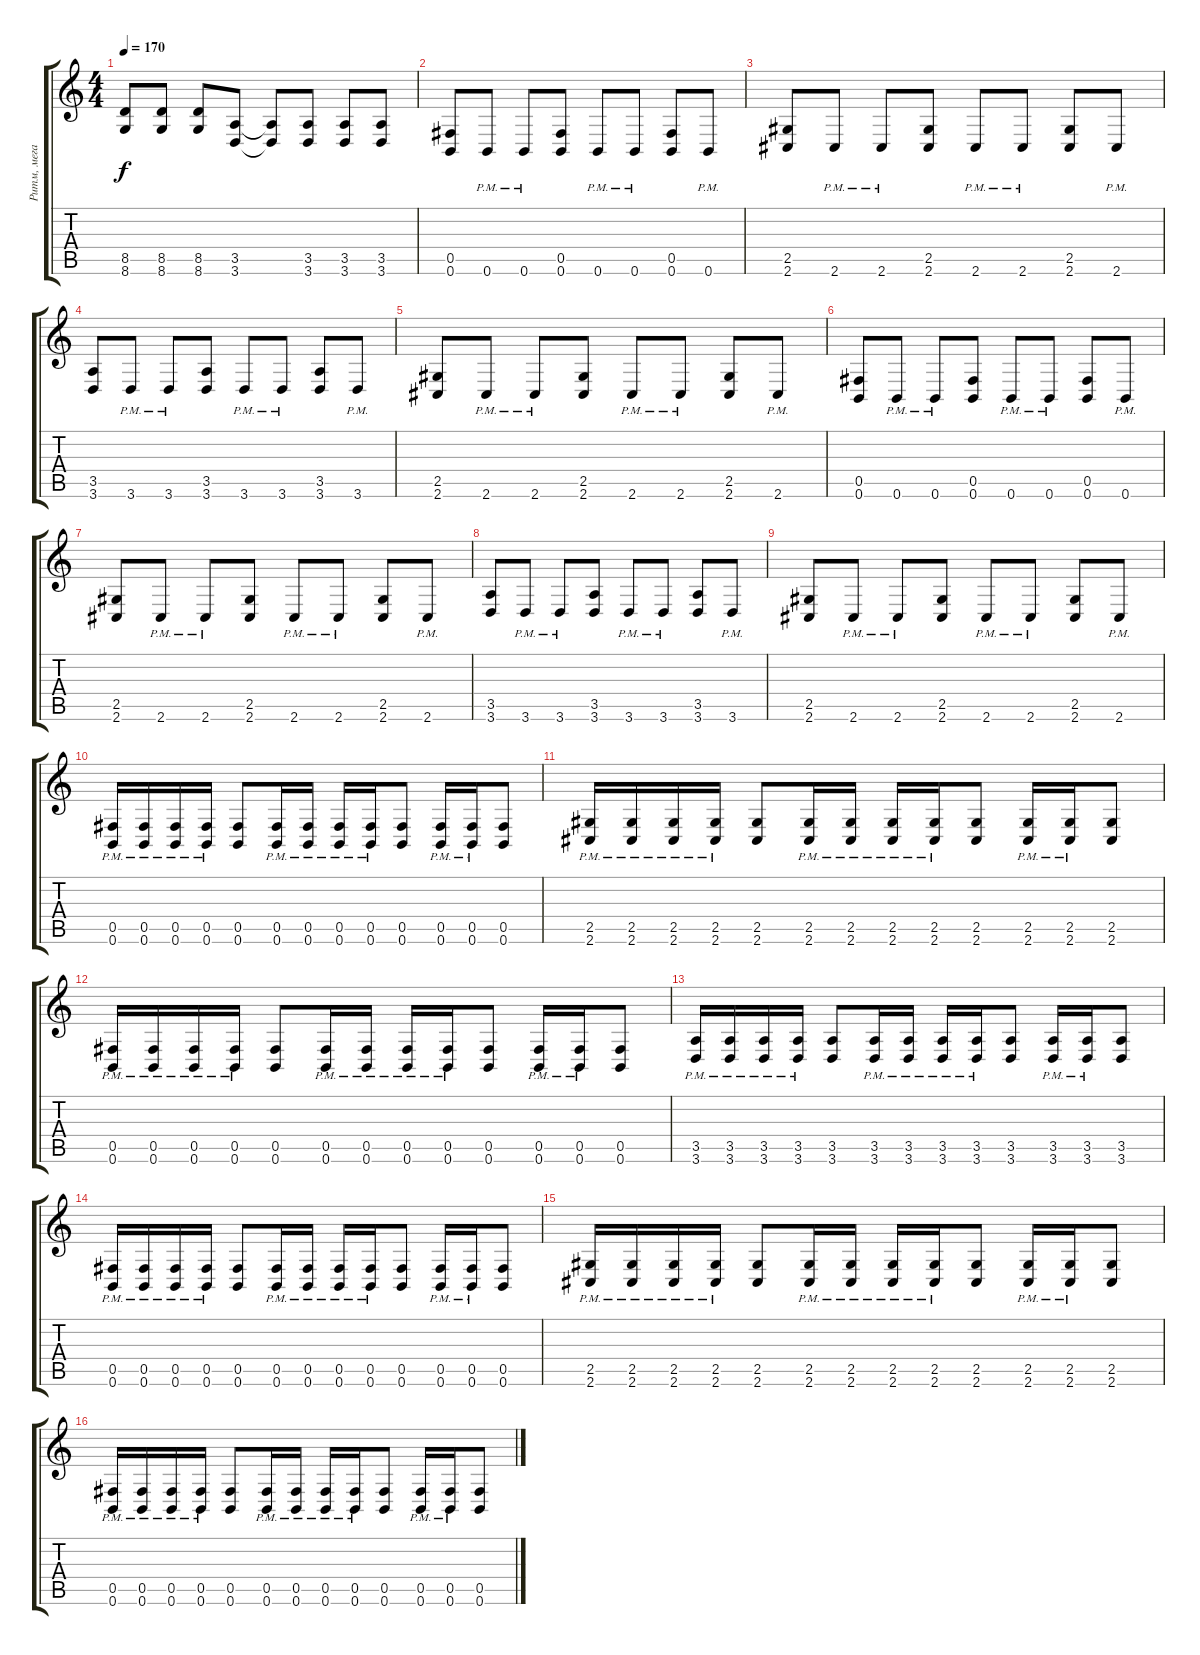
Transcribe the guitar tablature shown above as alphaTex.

\track ("Ритм, мега оригинальный))" "Ритм, мега") {instrument distortionguitar}
\staff {score tabs}
\tuning (Db4 Ab3 E3 B2 Gb2 B1) {hide}
\ts (4 4)
\tempo 170
\clef g2
\ks c
(8.5{t} 8.6{t}).8{dy f} (8.5 8.6).8 (8.5 8.6).8 (3.5 3.6).8 (3.5{t} 3.6{t}).8 (3.5 3.6).8 (3.5 3.6).8 (3.5 3.6).8 |
(0.5 0.6).8 0.6{pm}.8 0.6{pm}.8 (0.5 0.6).8 0.6{pm}.8 0.6{pm}.8 (0.5 0.6).8 0.6{pm}.8 |
(2.5 2.6).8 2.6{pm}.8 2.6{pm}.8 (2.5 2.6).8 2.6{pm}.8 2.6{pm}.8 (2.5 2.6).8 2.6{pm}.8 |
(3.5 3.6).8 3.6{pm}.8 3.6{pm}.8 (3.5 3.6).8 3.6{pm}.8 3.6{pm}.8 (3.5 3.6).8 3.6{pm}.8 |
(2.5 2.6).8 2.6{pm}.8 2.6{pm}.8 (2.5 2.6).8 2.6{pm}.8 2.6{pm}.8 (2.5 2.6).8 2.6{pm}.8 |
(0.5 0.6).8 0.6{pm}.8 0.6{pm}.8 (0.5 0.6).8 0.6{pm}.8 0.6{pm}.8 (0.5 0.6).8 0.6{pm}.8 |
(2.5 2.6).8 2.6{pm}.8 2.6{pm}.8 (2.5 2.6).8 2.6{pm}.8 2.6{pm}.8 (2.5 2.6).8 2.6{pm}.8 |
(3.5 3.6).8 3.6{pm}.8 3.6{pm}.8 (3.5 3.6).8 3.6{pm}.8 3.6{pm}.8 (3.5 3.6).8 3.6{pm}.8 |
(2.5 2.6).8 2.6{pm}.8 2.6{pm}.8 (2.5 2.6).8 2.6{pm}.8 2.6{pm}.8 (2.5 2.6).8 2.6{pm}.8 |
(0.5{pm} 0.6{pm}).16 (0.5{pm} 0.6{pm}).16 (0.5{pm} 0.6{pm}).16 (0.5{pm} 0.6{pm}).16 (0.5 0.6).8 (0.5{pm} 0.6{pm}).16 (0.5{pm} 0.6{pm}).16 (0.5{pm} 0.6{pm}).16 (0.5{pm} 0.6{pm}).16 (0.5 0.6).8 (0.5{pm} 0.6{pm}).16 (0.5{pm} 0.6{pm}).16 (0.5 0.6).8 |
(2.5{pm} 2.6{pm}).16 (2.5{pm} 2.6{pm}).16 (2.5{pm} 2.6{pm}).16 (2.5{pm} 2.6{pm}).16 (2.5 2.6).8 (2.5{pm} 2.6{pm}).16 (2.5{pm} 2.6{pm}).16 (2.5{pm} 2.6{pm}).16 (2.5{pm} 2.6{pm}).16 (2.5 2.6).8 (2.5{pm} 2.6{pm}).16 (2.5{pm} 2.6{pm}).16 (2.5 2.6).8 |
(0.5{pm} 0.6{pm}).16 (0.5{pm} 0.6{pm}).16 (0.5{pm} 0.6{pm}).16 (0.5{pm} 0.6{pm}).16 (0.5 0.6).8 (0.5{pm} 0.6{pm}).16 (0.5{pm} 0.6{pm}).16 (0.5{pm} 0.6{pm}).16 (0.5{pm} 0.6{pm}).16 (0.5 0.6).8 (0.5{pm} 0.6{pm}).16 (0.5{pm} 0.6{pm}).16 (0.5 0.6).8 |
(3.5{pm} 3.6{pm}).16 (3.5{pm} 3.6{pm}).16 (3.5{pm} 3.6{pm}).16 (3.5{pm} 3.6{pm}).16 (3.5 3.6).8 (3.5{pm} 3.6{pm}).16 (3.5{pm} 3.6{pm}).16 (3.5{pm} 3.6{pm}).16 (3.5{pm} 3.6{pm}).16 (3.5 3.6).8 (3.5{pm} 3.6{pm}).16 (3.5{pm} 3.6{pm}).16 (3.5 3.6).8 |
(0.5{pm} 0.6{pm}).16 (0.5{pm} 0.6{pm}).16 (0.5{pm} 0.6{pm}).16 (0.5{pm} 0.6{pm}).16 (0.5 0.6).8 (0.5{pm} 0.6{pm}).16 (0.5{pm} 0.6{pm}).16 (0.5{pm} 0.6{pm}).16 (0.5{pm} 0.6{pm}).16 (0.5 0.6).8 (0.5{pm} 0.6{pm}).16 (0.5{pm} 0.6{pm}).16 (0.5 0.6).8 |
(2.5{pm} 2.6{pm}).16 (2.5{pm} 2.6{pm}).16 (2.5{pm} 2.6{pm}).16 (2.5{pm} 2.6{pm}).16 (2.5 2.6).8 (2.5{pm} 2.6{pm}).16 (2.5{pm} 2.6{pm}).16 (2.5{pm} 2.6{pm}).16 (2.5{pm} 2.6{pm}).16 (2.5 2.6).8 (2.5{pm} 2.6{pm}).16 (2.5{pm} 2.6{pm}).16 (2.5 2.6).8 |
(0.5{pm} 0.6{pm}).16 (0.5{pm} 0.6{pm}).16 (0.5{pm} 0.6{pm}).16 (0.5{pm} 0.6{pm}).16 (0.5 0.6).8 (0.5{pm} 0.6{pm}).16 (0.5{pm} 0.6{pm}).16 (0.5{pm} 0.6{pm}).16 (0.5{pm} 0.6{pm}).16 (0.5 0.6).8 (0.5{pm} 0.6{pm}).16 (0.5{pm} 0.6{pm}).16 (0.5 0.6).8
